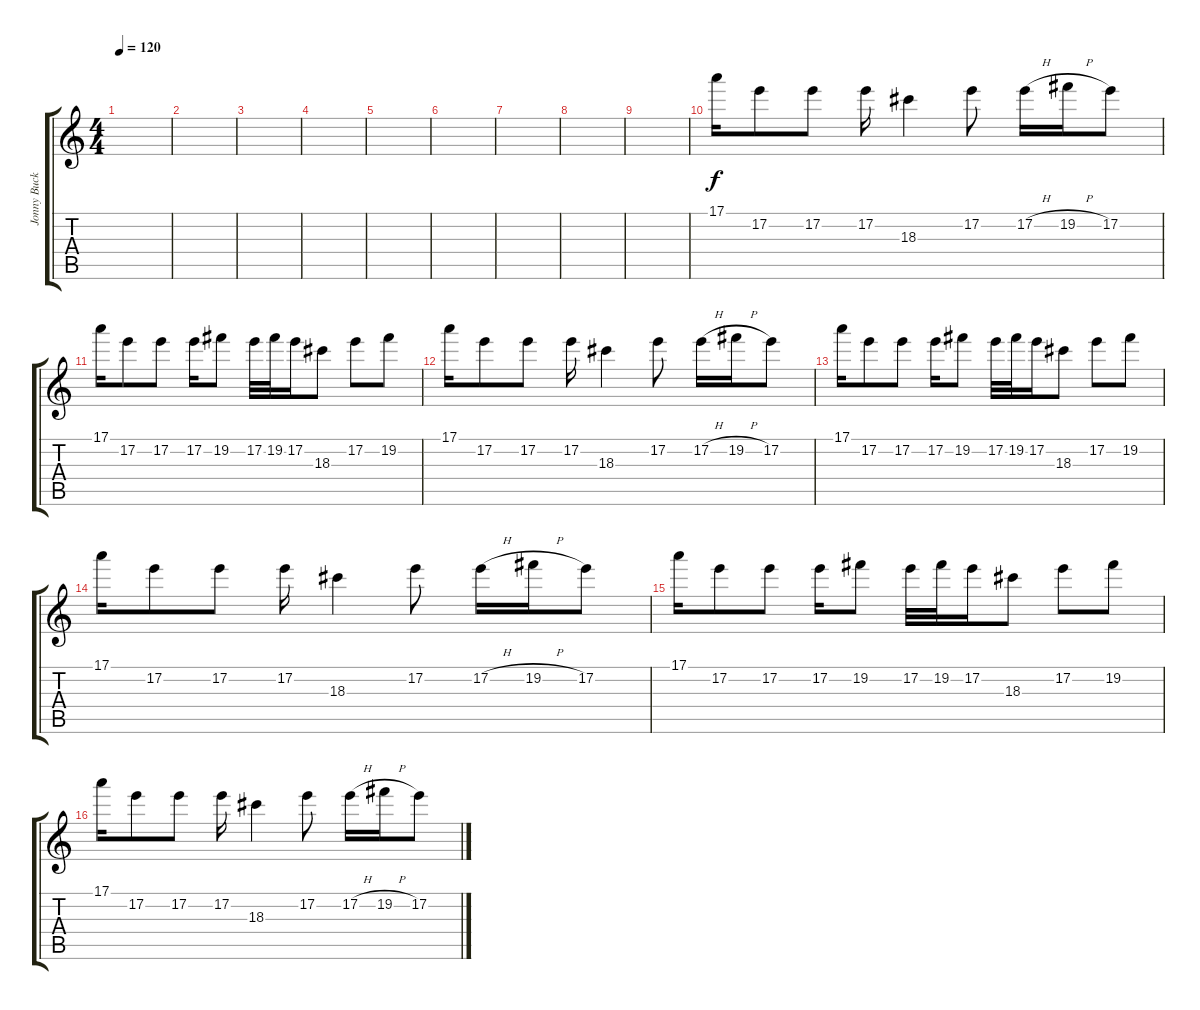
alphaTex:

\track ("Jonny Buckland" "Jonny Buck") {instrument distortionguitar}
\staff {score tabs}
\tuning (E4 B3 G3 D3 A2 E2) {hide}
\ts (4 4)
\tempo 120
\clef g2
\ks c
|
|
|
|
|
|
|
|
|
17.1.16 17.2.8 17.2.8 17.2.16 18.3.4 17.2.8 17.2{h}.16 19.2{h}.16 17.2.8 |
17.1.16 17.2.8 17.2.8 17.2.16 19.2.8 17.2.32 19.2.32 17.2.16 18.3.8 17.2.8 19.2.8 |
17.1.16 17.2.8 17.2.8 17.2.16 18.3.4 17.2.8 17.2{h}.16 19.2{h}.16 17.2.8 |
17.1.16 17.2.8 17.2.8 17.2.16 19.2.8 17.2.32 19.2.32 17.2.16 18.3.8 17.2.8 19.2.8 |
17.1.16 17.2.8 17.2.8 17.2.16 18.3.4 17.2.8 17.2{h}.16 19.2{h}.16 17.2.8 |
17.1.16 17.2.8 17.2.8 17.2.16 19.2.8 17.2.32 19.2.32 17.2.16 18.3.8 17.2.8 19.2.8 |
17.1.16 17.2.8 17.2.8 17.2.16 18.3.4 17.2.8 17.2{h}.16 19.2{h}.16 17.2.8
